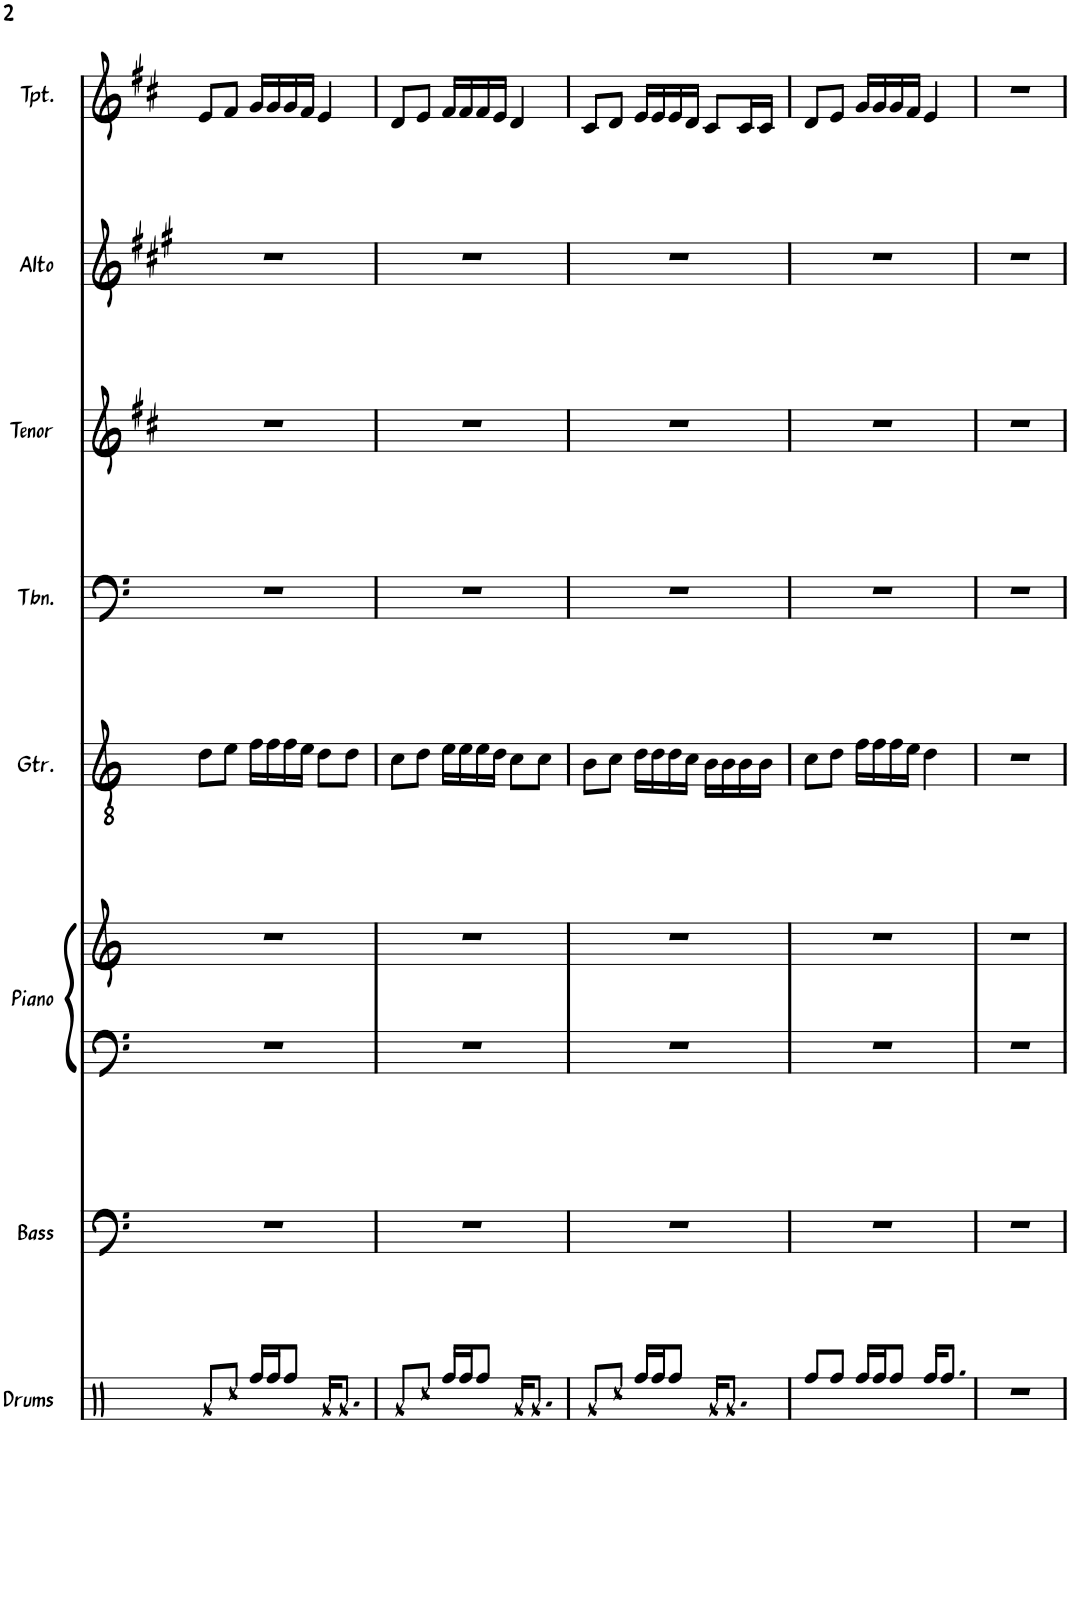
**kern	**kern	**kern	**kern	**kern	**kern	**kern	**kern	**kern
*part8	*part7	*part6	*part6	*part5	*part4	*part3	*part2	*part1
*staff9	*staff8	*staff7	*staff6	*staff5	*staff4	*staff3	*staff2	*staff1
*I"Drums	*I"Bass	*I"Piano	*	*I"Guitar	*I"Trombone	*I"Tenor Sax	*I"Alto Sax	*I"Trumpet
*I'Drums	*I'Bass	*I'Piano	*	*I'Gtr.	*I'Tbn.	*I'Tenor	*I'Alto	*I'Tpt.
!!LO:PB:g=z
*clefX	*clefF4	*clefF4	*clefG2	*clefGv2	*clefF4	*clefG2	*clefG2	*clefG2
*	*Trd7c12	*	*	*	*	*Trd8c14	*Trd5c9	*Trd1c2
*k[]	*k[]	*k[]	*k[]	*k[]	*k[]	*k[f#c#]	*k[f#c#g#]	*k[f#c#]
*M3/4	*M3/4	*M3/4	*M3/4	*M3/4	*M3/4	*M3/4	*M3/4	*M3/4
=5	=5	=5	=5	=5	=5	=5	=5	=5
8Rg/L	2.r	2.r	2.r	8d\L	2.r	2.r	2.r	8e/L
8Rcc/J	.	.	.	8e\J	.	.	.	8f#/J
16Rff/LL	.	.	.	16f\LL	.	.	.	16g/LL
16Rff/J	.	.	.	16f\	.	.	.	16g/
8Rff/J	.	.	.	16f\	.	.	.	16g/
.	.	.	.	16e\JJ	.	.	.	16f#/JJ
16Rg/KL	.	.	.	8d\L	.	.	.	4e/
8.Rg/J	.	.	.	.	.	.	.	.
.	.	.	.	8d\J	.	.	.	.
=6	=6	=6	=6	=6	=6	=6	=6	=6
8Rg/L	2.r	2.r	2.r	8c\L	2.r	2.r	2.r	8d/L
8Rcc/J	.	.	.	8d\J	.	.	.	8e/J
16Rff/LL	.	.	.	16e\LL	.	.	.	16f#/LL
16Rff/J	.	.	.	16e\	.	.	.	16f#/
8Rff/J	.	.	.	16e\	.	.	.	16f#/
.	.	.	.	16d\JJ	.	.	.	16e/JJ
16Rg/KL	.	.	.	8c\L	.	.	.	4d/
8.Rg/J	.	.	.	.	.	.	.	.
.	.	.	.	8c\J	.	.	.	.
=7	=7	=7	=7	=7	=7	=7	=7	=7
8Rg/L	2.r	2.r	2.r	8B\L	2.r	2.r	2.r	8c#/L
8Rcc/J	.	.	.	8c\J	.	.	.	8d/J
16Rff/LL	.	.	.	16d\LL	.	.	.	16e/LL
16Rff/J	.	.	.	16d\	.	.	.	16e/
8Rff/J	.	.	.	16d\	.	.	.	16e/
.	.	.	.	16c\JJ	.	.	.	16d/JJ
16Rg/KL	.	.	.	16B\LL	.	.	.	8c#/L
8.Rg/J	.	.	.	16B\	.	.	.	.
.	.	.	.	16B\	.	.	.	16c#/L
.	.	.	.	16B\JJ	.	.	.	16c#/JJ
=8	=8	=8	=8	=8	=8	=8	=8	=8
8Rff/L	2.r	2.r	2.r	8c\L	2.r	2.r	2.r	8d/L
8Rff/J	.	.	.	8d\J	.	.	.	8e/J
16Rff/LL	.	.	.	16f\LL	.	.	.	16g/LL
16Rff/J	.	.	.	16f\	.	.	.	16g/
8Rff/J	.	.	.	16f\	.	.	.	16g/
.	.	.	.	16e\JJ	.	.	.	16f#/JJ
16Rff/KL	.	.	.	4d\	.	.	.	4e/
8.Rff/J	.	.	.	.	.	.	.	.
=9	=9	=9	=9	=9	=9	=9	=9	=9
2.r	2.r	2.r	2.r	2.r	2.r	2.r	2.r	2.r
=	=	=	=	=	=	=	=	=
*-	*-	*-	*-	*-	*-	*-	*-	*-
